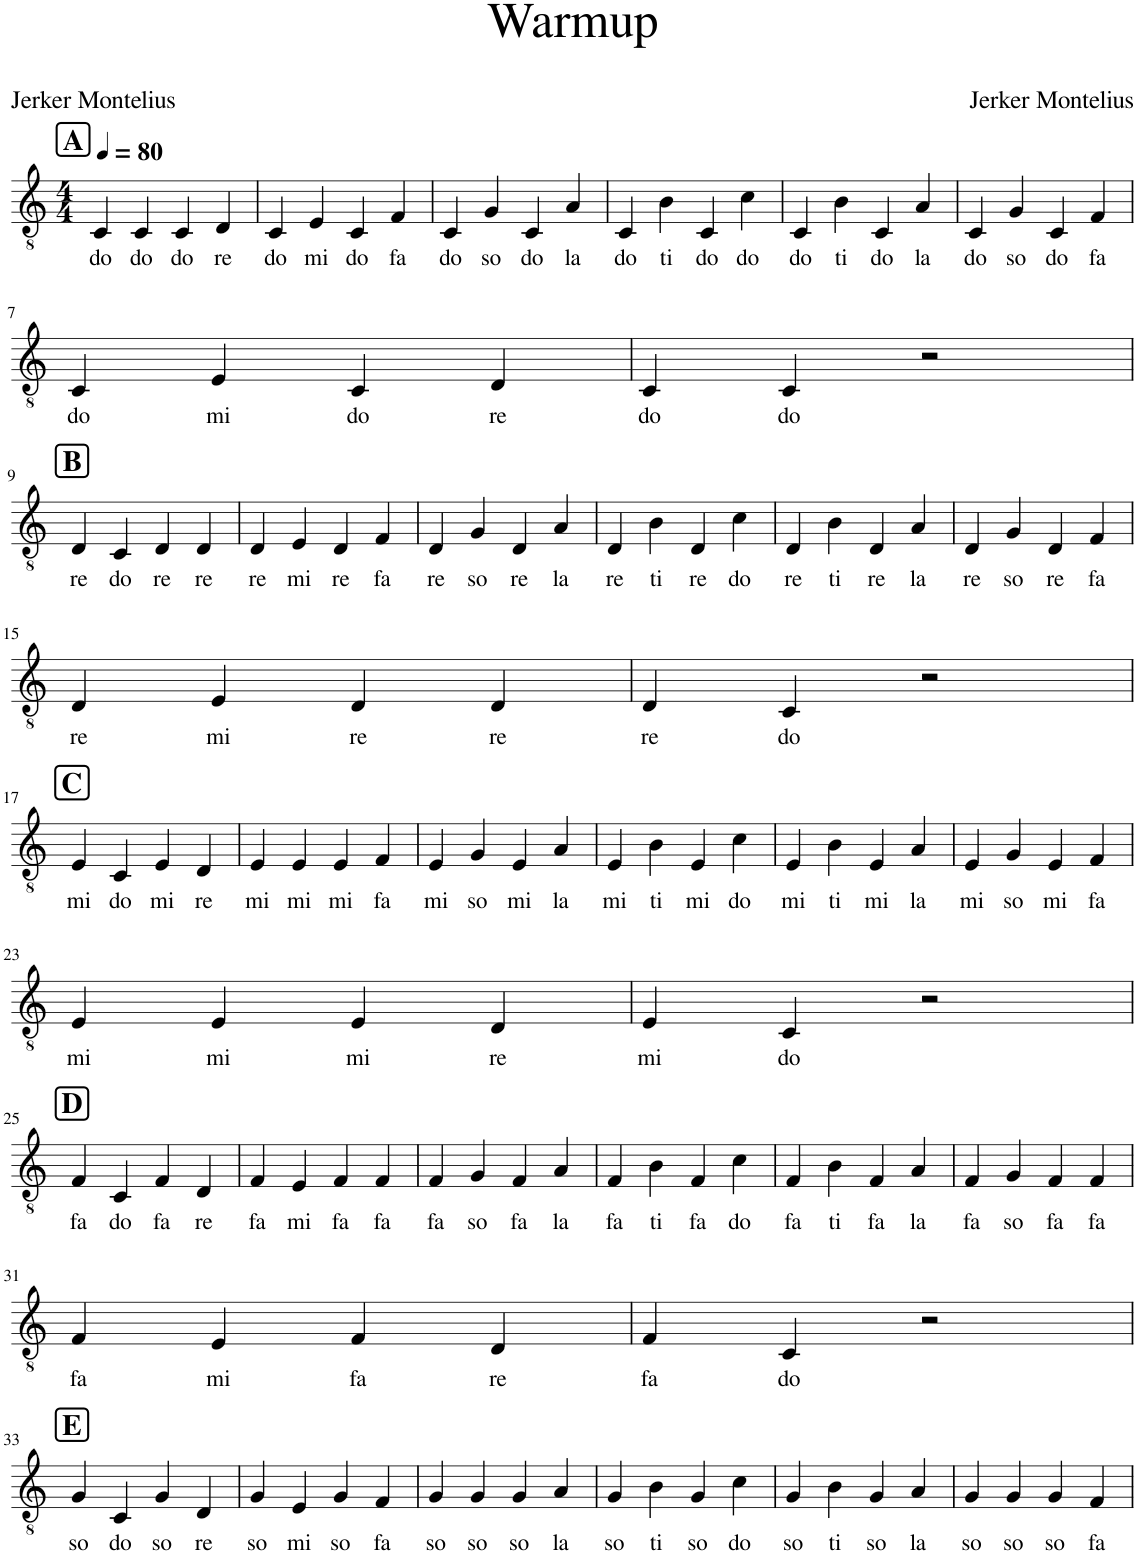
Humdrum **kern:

**kern	**text
*part1	*part1
*staff1	*staff1
*I"Tenor	*
*I'T.	*
*clefGv2	*
*k[]	*
*M4/4	*
*MM80	*
!!LO:REH:place=s1:a:B:cj:fs=14:t=A
=1	=1
!	!LO:LY:b
4C/	do
!	!LO:LY:b
4C/	do
!	!LO:LY:b
4C/	do
!	!LO:LY:b
4D/	re
=2	=2
!	!LO:LY:b
4C/	do
!	!LO:LY:b
4E/	mi
!	!LO:LY:b
4C/	do
!	!LO:LY:b
4F/	fa
=3	=3
!	!LO:LY:b
4C/	do
!	!LO:LY:b
4G/	so
!	!LO:LY:b
4C/	do
!	!LO:LY:b
4A/	la
=4	=4
!	!LO:LY:b
4C/	do
!	!LO:LY:b
4B\	ti
!	!LO:LY:b
4C/	do
!	!LO:LY:b
4c\	do
=5	=5
!	!LO:LY:b
4C/	do
!	!LO:LY:b
4B\	ti
!	!LO:LY:b
4C/	do
!	!LO:LY:b
4A/	la
=6	=6
!	!LO:LY:b
4C/	do
!	!LO:LY:b
4G/	so
!	!LO:LY:b
4C/	do
!	!LO:LY:b
4F/	fa
!!LO:LB:g=z
=7	=7
!	!LO:LY:b
4C/	do
!	!LO:LY:b
4E/	mi
!	!LO:LY:b
4C/	do
!	!LO:LY:b
4D/	re
=8	=8
!	!LO:LY:b
4C/	do
!	!LO:LY:b
4C/	do
2r	.
!!LO:LB:g=z
!!LO:REH:place=s1:a:B:cj:fs=14:t=B
=9	=9
!	!LO:LY:b
4D/	re
!	!LO:LY:b
4C/	do
!	!LO:LY:b
4D/	re
!	!LO:LY:b
4D/	re
=10	=10
!	!LO:LY:b
4D/	re
!	!LO:LY:b
4E/	mi
!	!LO:LY:b
4D/	re
!	!LO:LY:b
4F/	fa
=11	=11
!	!LO:LY:b
4D/	re
!	!LO:LY:b
4G/	so
!	!LO:LY:b
4D/	re
!	!LO:LY:b
4A/	la
=12	=12
!	!LO:LY:b
4D/	re
!	!LO:LY:b
4B\	ti
!	!LO:LY:b
4D/	re
!	!LO:LY:b
4c\	do
=13	=13
!	!LO:LY:b
4D/	re
!	!LO:LY:b
4B\	ti
!	!LO:LY:b
4D/	re
!	!LO:LY:b
4A/	la
=14	=14
!	!LO:LY:b
4D/	re
!	!LO:LY:b
4G/	so
!	!LO:LY:b
4D/	re
!	!LO:LY:b
4F/	fa
!!LO:LB:g=z
=15	=15
!	!LO:LY:b
4D/	re
!	!LO:LY:b
4E/	mi
!	!LO:LY:b
4D/	re
!	!LO:LY:b
4D/	re
=16	=16
!	!LO:LY:b
4D/	re
!	!LO:LY:b
4C/	do
2r	.
!!LO:LB:g=z
!!LO:REH:place=s1:a:B:cj:fs=14:t=C
=17	=17
!	!LO:LY:b
4E/	mi
!	!LO:LY:b
4C/	do
!	!LO:LY:b
4E/	mi
!	!LO:LY:b
4D/	re
=18	=18
!	!LO:LY:b
4E/	mi
!	!LO:LY:b
4E/	mi
!	!LO:LY:b
4E/	mi
!	!LO:LY:b
4F/	fa
=19	=19
!	!LO:LY:b
4E/	mi
!	!LO:LY:b
4G/	so
!	!LO:LY:b
4E/	mi
!	!LO:LY:b
4A/	la
=20	=20
!	!LO:LY:b
4E/	mi
!	!LO:LY:b
4B\	ti
!	!LO:LY:b
4E/	mi
!	!LO:LY:b
4c\	do
=21	=21
!	!LO:LY:b
4E/	mi
!	!LO:LY:b
4B\	ti
!	!LO:LY:b
4E/	mi
!	!LO:LY:b
4A/	la
=22	=22
!	!LO:LY:b
4E/	mi
!	!LO:LY:b
4G/	so
!	!LO:LY:b
4E/	mi
!	!LO:LY:b
4F/	fa
!!LO:LB:g=z
=23	=23
!	!LO:LY:b
4E/	mi
!	!LO:LY:b
4E/	mi
!	!LO:LY:b
4E/	mi
!	!LO:LY:b
4D/	re
=24	=24
!	!LO:LY:b
4E/	mi
!	!LO:LY:b
4C/	do
2r	.
!!LO:LB:g=z
!!LO:REH:place=s1:a:B:cj:fs=14:t=D
=25	=25
!	!LO:LY:b
4F/	fa
!	!LO:LY:b
4C/	do
!	!LO:LY:b
4F/	fa
!	!LO:LY:b
4D/	re
=26	=26
!	!LO:LY:b
4F/	fa
!	!LO:LY:b
4E/	mi
!	!LO:LY:b
4F/	fa
!	!LO:LY:b
4F/	fa
=27	=27
!	!LO:LY:b
4F/	fa
!	!LO:LY:b
4G/	so
!	!LO:LY:b
4F/	fa
!	!LO:LY:b
4A/	la
=28	=28
!	!LO:LY:b
4F/	fa
!	!LO:LY:b
4B\	ti
!	!LO:LY:b
4F/	fa
!	!LO:LY:b
4c\	do
=29	=29
!	!LO:LY:b
4F/	fa
!	!LO:LY:b
4B\	ti
!	!LO:LY:b
4F/	fa
!	!LO:LY:b
4A/	la
=30	=30
!	!LO:LY:b
4F/	fa
!	!LO:LY:b
4G/	so
!	!LO:LY:b
4F/	fa
!	!LO:LY:b
4F/	fa
!!LO:LB:g=z
=31	=31
!	!LO:LY:b
4F/	fa
!	!LO:LY:b
4E/	mi
!	!LO:LY:b
4F/	fa
!	!LO:LY:b
4D/	re
=32	=32
!	!LO:LY:b
4F/	fa
!	!LO:LY:b
4C/	do
2r	.
!!LO:LB:g=z
!!LO:REH:place=s1:a:B:cj:fs=14:t=E
=33	=33
!	!LO:LY:b
4G/	so
!	!LO:LY:b
4C/	do
!	!LO:LY:b
4G/	so
!	!LO:LY:b
4D/	re
=34	=34
!	!LO:LY:b
4G/	so
!	!LO:LY:b
4E/	mi
!	!LO:LY:b
4G/	so
!	!LO:LY:b
4F/	fa
=35	=35
!	!LO:LY:b
4G/	so
!	!LO:LY:b
4G/	so
!	!LO:LY:b
4G/	so
!	!LO:LY:b
4A/	la
=36	=36
!	!LO:LY:b
4G/	so
!	!LO:LY:b
4B\	ti
!	!LO:LY:b
4G/	so
!	!LO:LY:b
4c\	do
=37	=37
!	!LO:LY:b
4G/	so
!	!LO:LY:b
4B\	ti
!	!LO:LY:b
4G/	so
!	!LO:LY:b
4A/	la
=38	=38
!	!LO:LY:b
4G/	so
!	!LO:LY:b
4G/	so
!	!LO:LY:b
4G/	so
!	!LO:LY:b
4F/	fa
=	=
*-	*-
